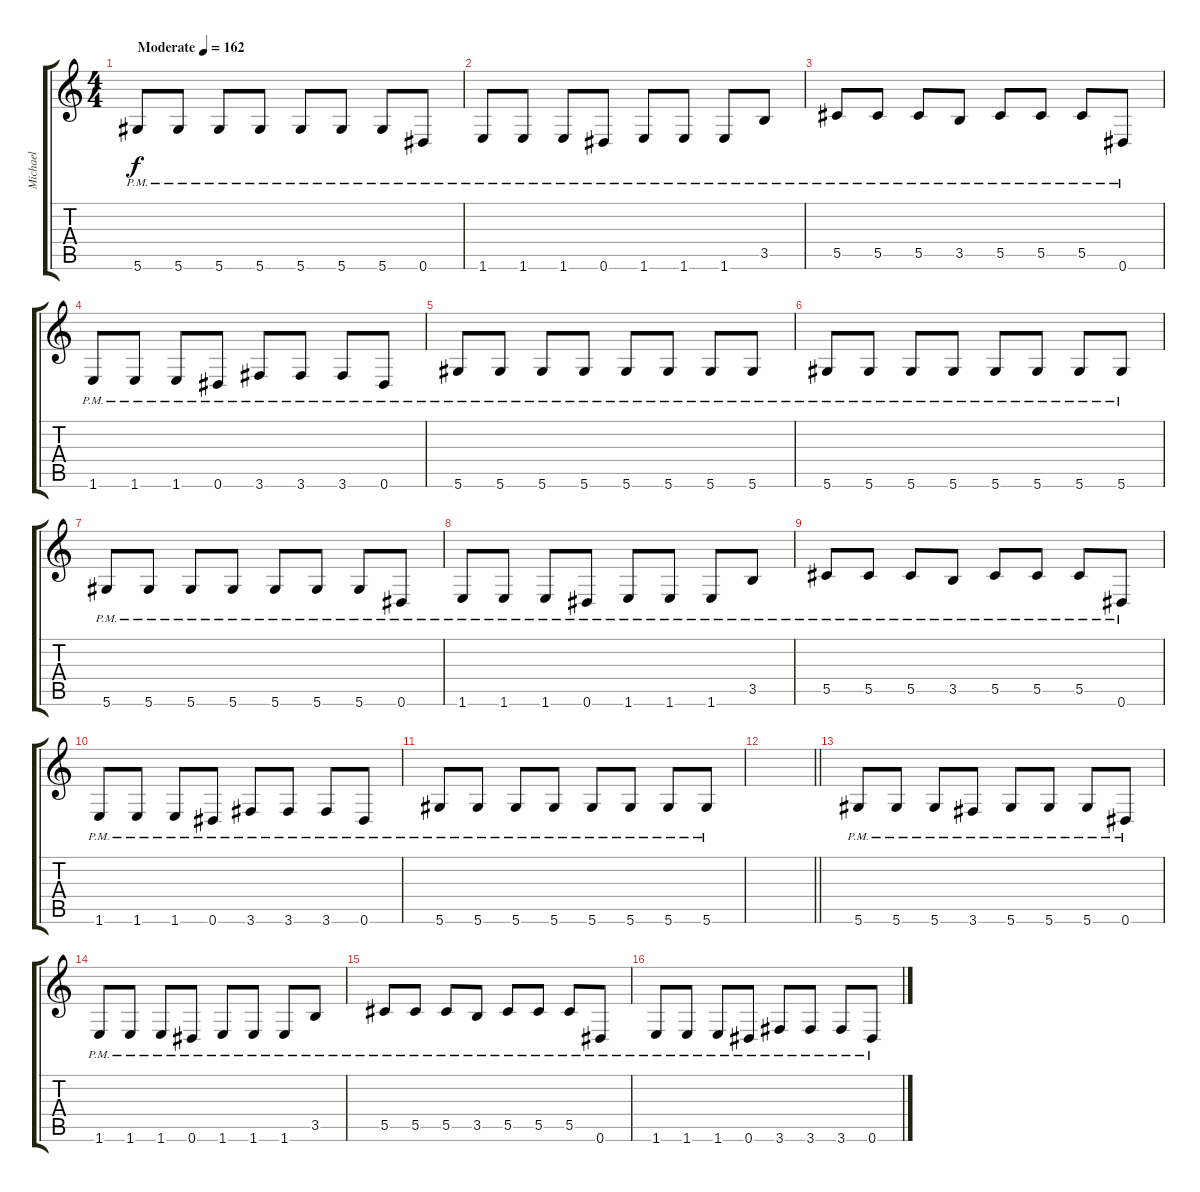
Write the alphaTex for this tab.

\track ("Michael" "Michael") {instrument distortionguitar}
\staff {score tabs}
\tuning (Eb4 Bb3 Gb3 Db3 Ab2 Eb2) {hide}
\ts (4 4)
\tempo (162 "Moderate")
\clef g2
\ks aminor
5.6{pm}.8{dy f instrument distortionguitar} 5.6{pm}.8 5.6{pm}.8 5.6{pm}.8 5.6{pm}.8 5.6{pm}.8 5.6{pm}.8 0.6{pm}.8 |
1.6{pm}.8 1.6{pm}.8 1.6{pm}.8 0.6{pm}.8 1.6{pm}.8 1.6{pm}.8 1.6{pm}.8 3.5{pm}.8 |
5.5{pm}.8 5.5{pm}.8 5.5{pm}.8 3.5{pm}.8 5.5{pm}.8 5.5{pm}.8 5.5{pm}.8 0.6{pm}.8 |
1.6{pm}.8 1.6{pm}.8 1.6{pm}.8 0.6{pm}.8 3.6{pm}.8 3.6{pm}.8 3.6{pm}.8 0.6{pm}.8 |
5.6{pm}.8 5.6{pm}.8 5.6{pm}.8 5.6{pm}.8 5.6{pm}.8 5.6{pm}.8 5.6{pm}.8 5.6{pm}.8 |
5.6{pm}.8 5.6{pm}.8 5.6{pm}.8 5.6{pm}.8 5.6{pm}.8 5.6{pm}.8 5.6{pm}.8 5.6{pm}.8 |
5.6{pm}.8 5.6{pm}.8 5.6{pm}.8 5.6{pm}.8 5.6{pm}.8 5.6{pm}.8 5.6{pm}.8 0.6{pm}.8 |
1.6{pm}.8 1.6{pm}.8 1.6{pm}.8 0.6{pm}.8 1.6{pm}.8 1.6{pm}.8 1.6{pm}.8 3.5{pm}.8 |
5.5{pm}.8 5.5{pm}.8 5.5{pm}.8 3.5{pm}.8 5.5{pm}.8 5.5{pm}.8 5.5{pm}.8 0.6{pm}.8 |
1.6{pm}.8 1.6{pm}.8 1.6{pm}.8 0.6{pm}.8 3.6{pm}.8 3.6{pm}.8 3.6{pm}.8 0.6{pm}.8 |
5.6{pm}.8 5.6{pm}.8 5.6{pm}.8 5.6{pm}.8 5.6{pm}.8 5.6{pm}.8 5.6{pm}.8 5.6{pm}.8 |
\barLineRight lightlight
|
5.6{pm}.8 5.6{pm}.8 5.6{pm}.8 3.6{pm}.8 5.6{pm}.8 5.6{pm}.8 5.6{pm}.8 0.6{pm}.8 |
1.6{pm}.8 1.6{pm}.8 1.6{pm}.8 0.6{pm}.8 1.6{pm}.8 1.6{pm}.8 1.6{pm}.8 3.5{pm}.8 |
5.5{pm}.8 5.5{pm}.8 5.5{pm}.8 3.5{pm}.8 5.5{pm}.8 5.5{pm}.8 5.5{pm}.8 0.6{pm}.8 |
1.6{pm}.8 1.6{pm}.8 1.6{pm}.8 0.6{pm}.8 3.6{pm}.8 3.6{pm}.8 3.6{pm}.8 0.6{pm}.8
